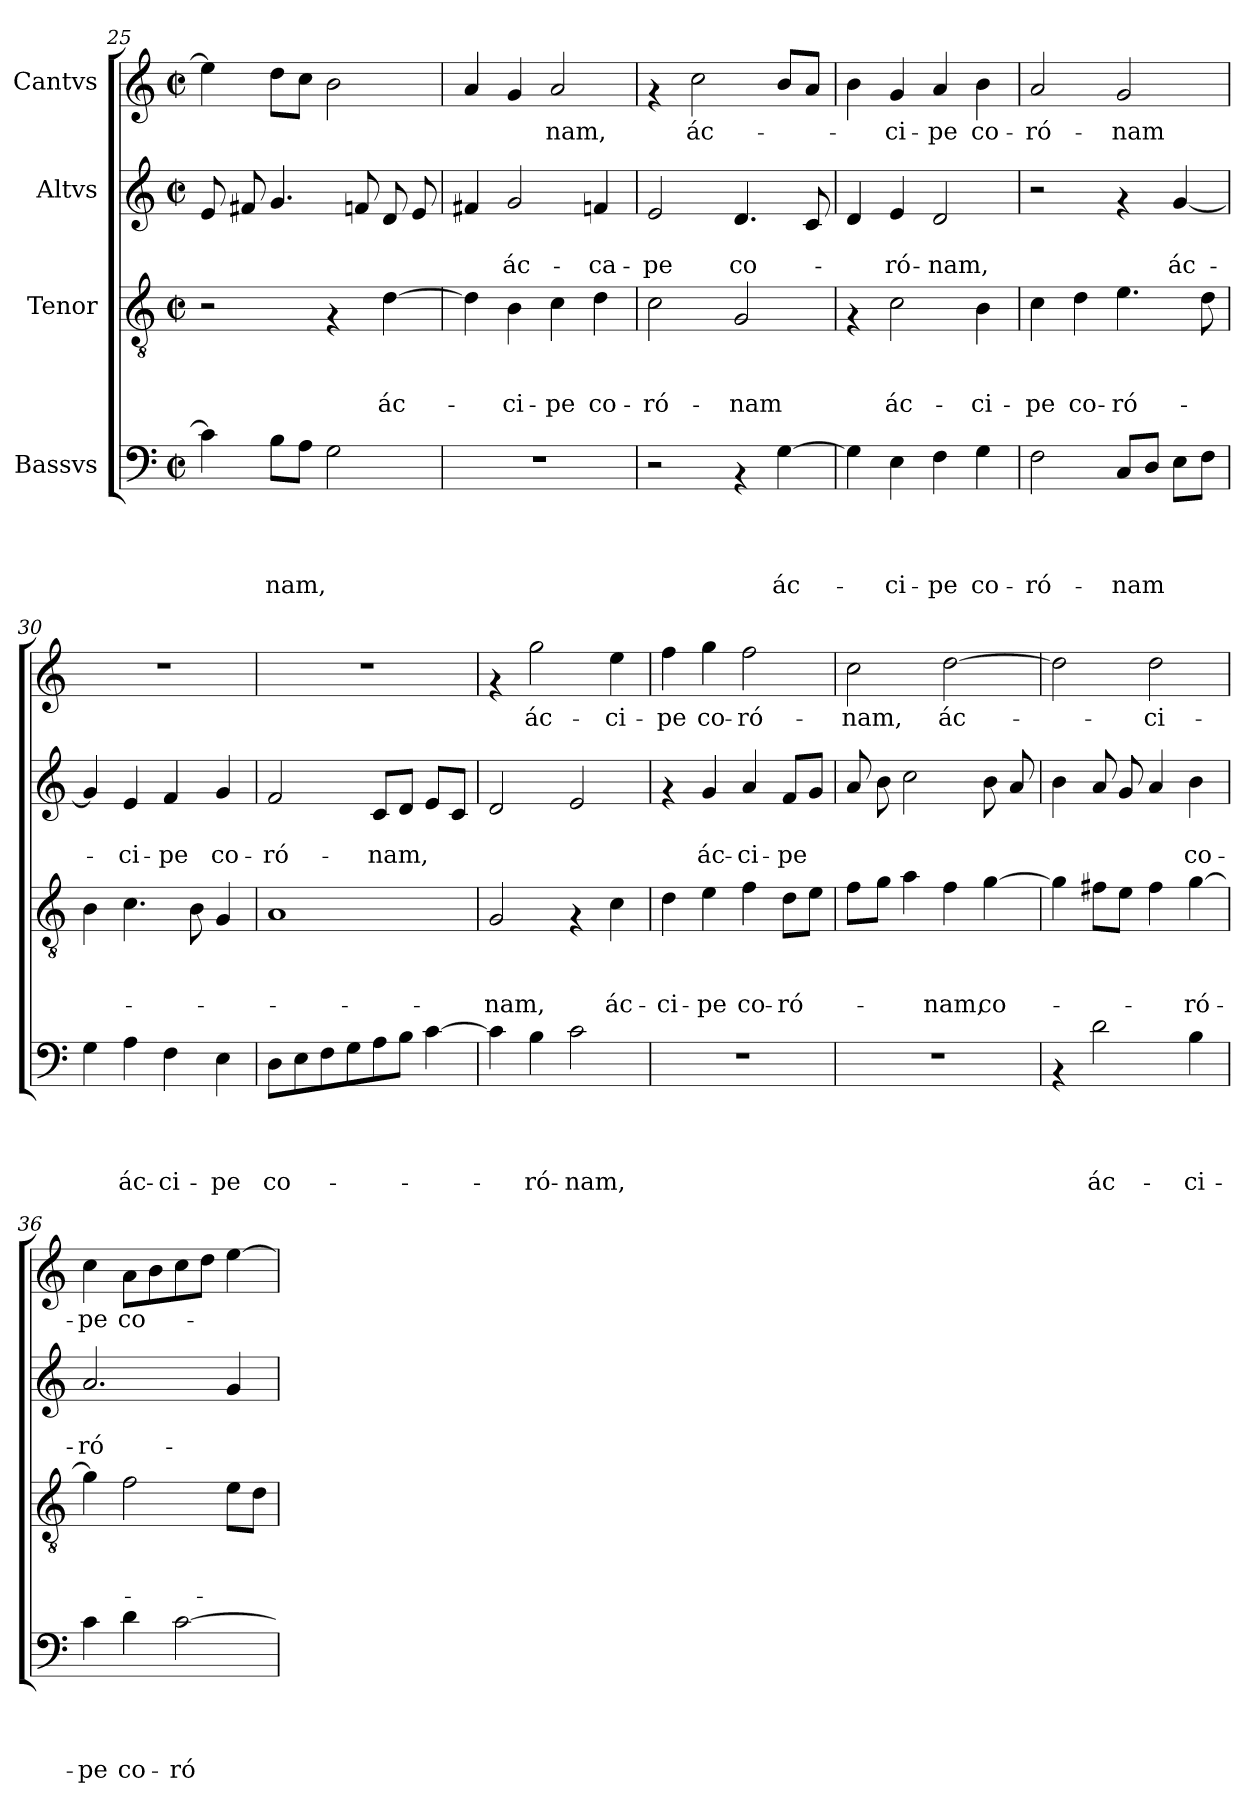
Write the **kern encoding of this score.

**kern	**text	**text	**text	**text	**kern	**text	**text	**text	**kern	**text	**text	**kern	**text
*part4	*part4	*part4	*part4	*part4	*part3	*part3	*part3	*part3	*part2	*part2	*part2	*part1	*part1
*staff4	*staff4	*staff4	*staff4	*staff4	*staff3	*staff3	*staff3	*staff3	*staff2	*staff2	*staff2	*staff1	*staff1
*I"Bassvs	*	*	*	*	*I"Tenor	*	*	*	*I"Altvs	*	*	*I"Cantvs	*
!!LO:LB:g=z
*clefF4	*	*	*	*	*clefGv2	*	*	*	*clefG2	*	*	*clefG2	*
*k[]	*	*	*	*	*k[]	*	*	*	*k[]	*	*	*k[]	*
*C:	*	*	*	*	*C:	*	*	*	*C:	*	*	*C:	*
*M2/2	*	*	*	*	*M2/2	*	*	*	*M2/2	*	*	*M2/2	*
*met(c|)	*	*	*	*	*met(c|)	*	*	*	*met(c|)	*	*	*met(c|)	*
=25	=25	=25	=25	=25	=25	=25	=25	=25	=25	=25	=25	=25	=25
4c\]	.	.	.	.	2r	.	.	.	8e/	.	.	4ee\]	.
.	.	.	.	.	.	.	.	.	8f#X/	.	.	.	.
!	!	!	!	!LO:LY:b	!	!	!	!	!	!	!	!	!
8B\L	.	.	.	-nam,	.	.	.	.	4.g/	.	.	8dd\L	.
8A\J	.	.	.	.	.	.	.	.	.	.	.	8cc\J	.
2G\	.	.	.	.	4rF	.	.	.	.	.	.	2b\	.
.	.	.	.	.	.	.	.	.	8fn/	.	.	.	.
!	!	!	!	!	!	!	!	!LO:LY:b	!	!	!	!	!
.	.	.	.	.	[>4d\	.	.	ác-	8d/	.	.	.	.
.	.	.	.	.	.	.	.	.	8e/	.	.	.	.
=26	=26	=26	=26	=26	=26	=26	=26	=26	=26	=26	=26	=26	=26
1r	.	.	.	.	4d\]	.	.	.	4f#X/	.	.	4a/	.
!	!	!	!	!	!	!	!	!LO:LY:b	!	!	!LO:LY:b	!	!
.	.	.	.	.	4B\	.	.	-ci-	2g/	.	ác-	4g/	.
!	!	!	!	!	!	!	!	!LO:LY:b	!	!	!	!	!LO:LY:b
.	.	.	.	.	4c\	.	.	-pe	.	.	.	2a/	-nam,
!	!	!	!	!	!	!	!	!LO:LY:b	!	!	!LO:LY:b	!	!
.	.	.	.	.	4d\	.	.	co-	4fn/	.	-ca-	.	.
=27	=27	=27	=27	=27	=27	=27	=27	=27	=27	=27	=27	=27	=27
!	!	!	!	!	!	!	!	!LO:LY:b	!	!	!LO:LY:b	!	!
2r	.	.	.	.	2c\	.	.	-ró-	2e/	.	-pe	4rf	.
!	!	!	!	!	!	!	!	!	!	!	!	!	!LO:LY:b
.	.	.	.	.	.	.	.	.	.	.	.	2cc\	ác-
!	!	!	!	!	!	!	!	!LO:LY:b	!	!	!LO:LY:b	!	!
4rAA	.	.	.	.	2G/	.	.	-nam	4.d/	.	co-	.	.
!	!	!	!	!LO:LY:b	!	!	!	!	!	!	!	!	!
[>4G\	.	.	.	ác-	.	.	.	.	.	.	.	8b/L	.
.	.	.	.	.	.	.	.	.	8c/	.	.	8a/J	.
=28	=28	=28	=28	=28	=28	=28	=28	=28	=28	=28	=28	=28	=28
4G\]	.	.	.	.	4rF	.	.	.	4d/	.	.	4b\	.
!	!	!	!	!LO:LY:b	!	!	!	!LO:LY:b	!	!	!LO:LY:b	!	!LO:LY:b
4E\	.	.	.	-ci-	2c\	.	.	ác-	4e/	.	-ró-	4g/	-ci-
!	!	!	!	!LO:LY:b	!	!	!	!	!	!	!LO:LY:b	!	!LO:LY:b
4F\	.	.	.	-pe	.	.	.	.	2d/	.	-nam,	4a/	-pe
!	!	!	!	!LO:LY:b	!	!	!	!LO:LY:b	!	!	!	!	!LO:LY:b
4G\	.	.	.	co-	4B\	.	.	-ci-	.	.	.	4b\	co-
=29	=29	=29	=29	=29	=29	=29	=29	=29	=29	=29	=29	=29	=29
!	!	!	!	!LO:LY:b	!	!	!	!LO:LY:b	!	!	!	!	!LO:LY:b
2F\	.	.	.	-ró-	4c\	.	.	-pe	2r	.	.	2a/	-ró-
!	!	!	!	!	!	!	!	!LO:LY:b	!	!	!	!	!
.	.	.	.	.	4d\	.	.	co-	.	.	.	.	.
!	!	!	!	!LO:LY:b	!	!	!	!LO:LY:b	!	!	!	!	!LO:LY:b
8C/L	.	.	.	-nam	4.e\	.	.	-ró-	4rf	.	.	2g/	-nam
8D/J	.	.	.	.	.	.	.	.	.	.	.	.	.
!	!	!	!	!	!	!	!	!	!	!	!LO:LY:b	!	!
8E\L	.	.	.	.	.	.	.	.	[<4g/	.	ác-	.	.
8F\J	.	.	.	.	8d\	.	.	.	.	.	.	.	.
=30	=30	=30	=30	=30	=30	=30	=30	=30	=30	=30	=30	=30	=30
4G\	.	.	.	.	4B\	.	.	.	4g/]	.	.	1r	.
!	!	!	!	!LO:LY:b	!	!	!	!	!	!	!LO:LY:b	!	!
4A\	.	.	.	ác-	4.c\	.	.	.	4e/	.	-ci-	.	.
!	!	!	!	!LO:LY:b	!	!	!	!	!	!	!LO:LY:b	!	!
4F\	.	.	.	-ci-	.	.	.	.	4f/	.	-pe	.	.
.	.	.	.	.	8B\	.	.	.	.	.	.	.	.
!	!	!	!	!LO:LY:b	!	!	!	!	!	!	!LO:LY:b	!	!
4E\	.	.	.	-pe	4G/	.	.	.	4g/	.	co-	.	.
!!LO:PB:g=z
=31	=31	=31	=31	=31	=31	=31	=31	=31	=31	=31	=31	=31	=31
!	!	!	!	!LO:LY:b	!	!	!	!	!	!	!LO:LY:b	!	!
8D\L	.	.	.	co-	1A	.	.	.	2f/	.	-ró-	1r	.
8E\	.	.	.	.	.	.	.	.	.	.	.	.	.
8F\	.	.	.	.	.	.	.	.	.	.	.	.	.
8G\	.	.	.	.	.	.	.	.	.	.	.	.	.
!	!	!	!	!	!	!	!	!	!	!	!LO:LY:b	!	!
8A\	.	.	.	.	.	.	.	.	8c/L	.	-nam,	.	.
8B\J	.	.	.	.	.	.	.	.	8d/J	.	.	.	.
[>4c\	.	.	.	.	.	.	.	.	8e/L	.	.	.	.
.	.	.	.	.	.	.	.	.	8c/J	.	.	.	.
=32	=32	=32	=32	=32	=32	=32	=32	=32	=32	=32	=32	=32	=32
!	!	!	!	!	!	!	!	!LO:LY:b	!	!	!	!	!
4c\]	.	.	.	.	2G/	.	.	-nam,	2d/	.	.	4rf	.
!	!	!	!	!LO:LY:b	!	!	!	!	!	!	!	!	!LO:LY:b
4B\	.	.	.	-ró-	.	.	.	.	.	.	.	2gg\	ác-
!	!	!	!	!LO:LY:b	!	!	!	!	!	!	!	!	!
2c\	.	.	.	-nam,	4rF	.	.	.	2e/	.	.	.	.
!	!	!	!	!	!	!	!	!LO:LY:b	!	!	!	!	!LO:LY:b
.	.	.	.	.	4c\	.	.	ác-	.	.	.	4ee\	-ci-
=33	=33	=33	=33	=33	=33	=33	=33	=33	=33	=33	=33	=33	=33
!	!	!	!	!	!	!	!	!LO:LY:b	!	!	!	!	!LO:LY:b
1r	.	.	.	.	4d\	.	.	-ci-	4rf	.	.	4ff\	-pe
!	!	!	!	!	!	!	!	!LO:LY:b	!	!	!LO:LY:b	!	!LO:LY:b
.	.	.	.	.	4e\	.	.	-pe	4g/	.	ác-	4gg\	co-
!	!	!	!	!	!	!	!	!LO:LY:b	!	!	!LO:LY:b	!	!LO:LY:b
.	.	.	.	.	4f\	.	.	co-	4a/	.	-ci-	2ff\	-ró-
!	!	!	!	!	!	!	!	!LO:LY:b	!	!	!LO:LY:b	!	!
.	.	.	.	.	8d\L	.	.	-ró-	8f/L	.	-pe	.	.
.	.	.	.	.	8e\J	.	.	.	8g/J	.	.	.	.
=34	=34	=34	=34	=34	=34	=34	=34	=34	=34	=34	=34	=34	=34
!	!	!	!	!	!	!	!	!	!	!	!	!	!LO:LY:b
1r	.	.	.	.	8f\L	.	.	.	8a/	.	.	2cc\	-nam,
.	.	.	.	.	8g\J	.	.	.	8b\	.	.	.	.
.	.	.	.	.	4a\	.	.	.	2cc\	.	.	.	.
!	!	!	!	!	!	!	!	!LO:LY:b	!	!	!	!	!LO:LY:b
.	.	.	.	.	4f\	.	.	-nam,	.	.	.	[>2dd\	ác-
!	!	!	!	!	!	!	!	!LO:LY:b	!	!	!	!	!
.	.	.	.	.	[>4g\	.	.	co-	8b\	.	.	.	.
.	.	.	.	.	.	.	.	.	8a/	.	.	.	.
=35	=35	=35	=35	=35	=35	=35	=35	=35	=35	=35	=35	=35	=35
4rAA	.	.	.	.	4g\]	.	.	.	4b\	.	.	2dd\]	.
!	!	!	!	!LO:LY:b	!	!	!	!	!	!	!	!	!
2d\	.	.	.	ác-	8f#X\L	.	.	.	8a/	.	.	.	.
.	.	.	.	.	8e\J	.	.	.	8g/	.	.	.	.
!	!	!	!	!	!	!	!	!	!	!	!	!	!LO:LY:b
.	.	.	.	.	4f#\	.	.	.	4a/	.	.	2dd\	-ci-
!	!	!	!	!LO:LY:b	!	!	!	!LO:LY:b	!	!	!LO:LY:b	!	!
4B\	.	.	.	-ci-	[>4g\	.	.	-ró-	4b\	.	co-	.	.
=36	=36	=36	=36	=36	=36	=36	=36	=36	=36	=36	=36	=36	=36
!	!	!	!	!LO:LY:b	!	!	!	!	!	!	!LO:LY:b	!	!LO:LY:b
4c\	.	.	.	-pe	4g\]	.	.	.	2.a/	.	-ró-	4cc\	-pe
!	!	!	!	!LO:LY:b	!	!	!	!	!	!	!	!	!LO:LY:b
4d\	.	.	.	co-	2f\	.	.	.	.	.	.	8a\L	co-
.	.	.	.	.	.	.	.	.	.	.	.	8b\	.
!	!	!	!	!LO:LY:b	!	!	!	!	!	!	!	!	!
[>2c\	.	.	.	-ró-	.	.	.	.	.	.	.	8cc\	.
.	.	.	.	.	.	.	.	.	.	.	.	8dd\J	.
.	.	.	.	.	8e\L	.	.	.	4g/	.	.	[>4ee\	.
.	.	.	.	.	8d\J	.	.	.	.	.	.	.	.
=	=	=	=	=	=	=	=	=	=	=	=	=	=
*-	*-	*-	*-	*-	*-	*-	*-	*-	*-	*-	*-	*-	*-
